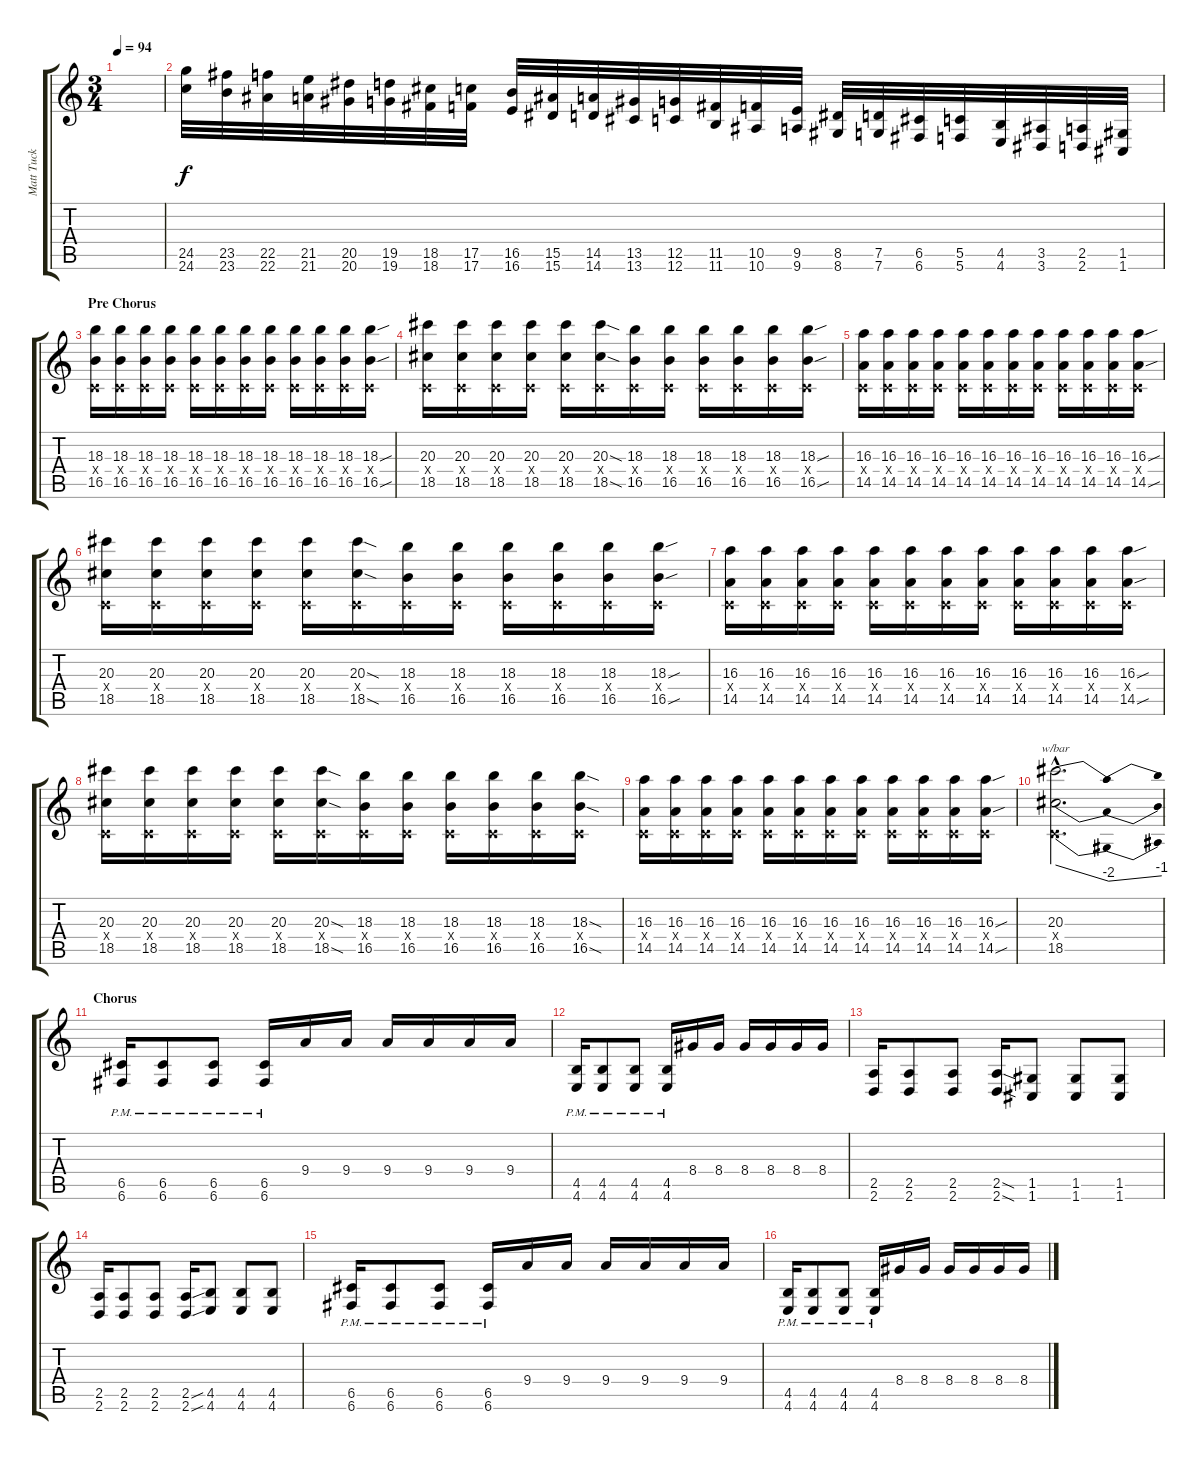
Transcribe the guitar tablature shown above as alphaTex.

\track ("Matt Tuck" "Matt Tuck") {instrument distortionguitar}
\staff {score tabs}
\tuning (D4 A3 F3 C3 G2 C2) {hide}
\ts (3 4)
\tempo 94
\clef g2
\ks c
|
(24.5 24.6).32{instrument guitarfretnoise} (23.5 23.6).32 (22.5 22.6).32 (21.5 21.6).32 (20.5 20.6).32 (19.5 19.6).32 (18.5 18.6).32 (17.5 17.6).32 (16.5 16.6).32 (15.5 15.6).32 (14.5 14.6).32 (13.5 13.6).32 (12.5 12.6).32 (11.5 11.6).32 (10.5 10.6).32 (9.5 9.6).32 (8.5 8.6).32 (7.5 7.6).32 (6.5 6.6).32 (5.5 5.6).32 (4.5 4.6).32 (3.5 3.6).32 (2.5 2.6).32 (1.5 1.6).32 |
\section ("" "Pre Chorus")
(18.3 0.4{x} 16.5).16{instrument distortionguitar} (18.3 0.4{x} 16.5).16 (18.3 0.4{x} 16.5).16 (18.3 0.4{x} 16.5).16 (18.3 0.4{x} 16.5).16 (18.3 0.4{x} 16.5).16 (18.3 0.4{x} 16.5).16 (18.3 0.4{x} 16.5).16 (18.3 0.4{x} 16.5).16 (18.3 0.4{x} 16.5).16 (18.3 0.4{x} 16.5).16 (18.3{sou} 0.4{x} 16.5{sou}).16 |
(20.3 0.4{x} 18.5).16 (20.3 0.4{x} 18.5).16 (20.3 0.4{x} 18.5).16 (20.3 0.4{x} 18.5).16 (20.3 0.4{x} 18.5).16 (20.3{sod} 0.4{x} 18.5{sod}).16 (18.3 0.4{x} 16.5).16 (18.3 0.4{x} 16.5).16 (18.3 0.4{x} 16.5).16 (18.3 0.4{x} 16.5).16 (18.3 0.4{x} 16.5).16 (18.3{sou} 0.4{x} 16.5{sou}).16 |
(16.3 0.4{x} 14.5).16 (16.3 0.4{x} 14.5).16 (16.3 0.4{x} 14.5).16 (16.3 0.4{x} 14.5).16 (16.3 0.4{x} 14.5).16 (16.3 0.4{x} 14.5).16 (16.3 0.4{x} 14.5).16 (16.3 0.4{x} 14.5).16 (16.3 0.4{x} 14.5).16 (16.3 0.4{x} 14.5).16 (16.3 0.4{x} 14.5).16 (16.3{sou} 0.4{x} 14.5{sou}).16 |
(20.3 0.4{x} 18.5).16 (20.3 0.4{x} 18.5).16 (20.3 0.4{x} 18.5).16 (20.3 0.4{x} 18.5).16 (20.3 0.4{x} 18.5).16 (20.3{sod} 0.4{x} 18.5{sod}).16 (18.3 0.4{x} 16.5).16 (18.3 0.4{x} 16.5).16 (18.3 0.4{x} 16.5).16 (18.3 0.4{x} 16.5).16 (18.3 0.4{x} 16.5).16 (18.3{sou} 0.4{x} 16.5{sou}).16 |
(16.3 0.4{x} 14.5).16 (16.3 0.4{x} 14.5).16 (16.3 0.4{x} 14.5).16 (16.3 0.4{x} 14.5).16 (16.3 0.4{x} 14.5).16 (16.3 0.4{x} 14.5).16 (16.3 0.4{x} 14.5).16 (16.3 0.4{x} 14.5).16 (16.3 0.4{x} 14.5).16 (16.3 0.4{x} 14.5).16 (16.3 0.4{x} 14.5).16 (16.3{sou} 0.4{x} 14.5{sou}).16 |
(20.3 0.4{x} 18.5).16 (20.3 0.4{x} 18.5).16 (20.3 0.4{x} 18.5).16 (20.3 0.4{x} 18.5).16 (20.3 0.4{x} 18.5).16 (20.3{sod} 0.4{x} 18.5{sod}).16 (18.3 0.4{x} 16.5).16 (18.3 0.4{x} 16.5).16 (18.3 0.4{x} 16.5).16 (18.3 0.4{x} 16.5).16 (18.3 0.4{x} 16.5).16 (18.3{sod} 0.4{x} 16.5{sod}).16 |
(16.3 0.4{x} 14.5).16 (16.3 0.4{x} 14.5).16 (16.3 0.4{x} 14.5).16 (16.3 0.4{x} 14.5).16 (16.3 0.4{x} 14.5).16 (16.3 0.4{x} 14.5).16 (16.3 0.4{x} 14.5).16 (16.3 0.4{x} 14.5).16 (16.3 0.4{x} 14.5).16 (16.3 0.4{x} 14.5).16 (16.3 0.4{x} 14.5).16 (16.3{sou} 0.4{x} 14.5{sou}).16 |
(20.3{hac} 0.4{hac x} 18.5{hac}).2{d tbe (dip default 0 0 30 -8 50 -8 60 -4)} |
\section ("" "Chorus")
(6.5{pm} 6.6{pm}).16 (6.5{pm} 6.6{pm}).8 (6.5{pm} 6.6{pm}).8 (6.5{pm} 6.6{pm}).16 9.4.16 9.4.16 9.4.16 9.4.16 9.4.16 9.4.16 |
(4.5{pm} 4.6{pm}).16 (4.5{pm} 4.6{pm}).8 (4.5{pm} 4.6{pm}).8 (4.5 4.6{pm}).16 8.4.16 8.4.16 8.4.16 8.4.16 8.4.16 8.4.16 |
(2.5 2.6).16 (2.5 2.6).8 (2.5 2.6).8 (2.5{sod} 2.6{sod}).16 (1.5 1.6).8 (1.5 1.6).8 (1.5 1.6).8 |
(2.5 2.6).16 (2.5 2.6).8 (2.5 2.6).8 (2.5{sou} 2.6{sou}).16 (4.5 4.6).8 (4.5 4.6).8 (4.5 4.6).8 |
(6.5{pm} 6.6{pm}).16 (6.5{pm} 6.6{pm}).8 (6.5{pm} 6.6{pm}).8 (6.5{pm} 6.6{pm}).16 9.4.16 9.4.16 9.4.16 9.4.16 9.4.16 9.4.16 |
(4.5{pm} 4.6{pm}).16 (4.5{pm} 4.6{pm}).8 (4.5{pm} 4.6{pm}).8 (4.5 4.6{pm}).16 8.4.16 8.4.16 8.4.16 8.4.16 8.4.16 8.4.16
